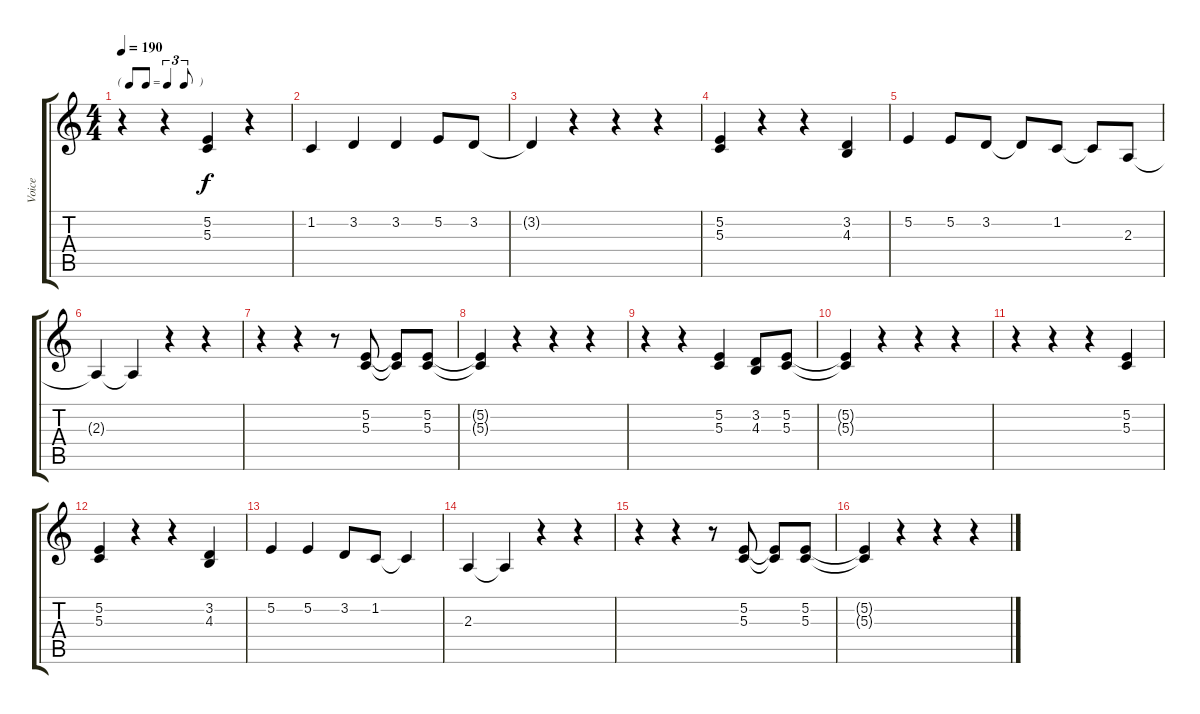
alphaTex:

\track ("Voice" "Voice") {instrument cello}
\staff {score tabs}
\tuning (E4 B3 G3 D3 A2 E2) {hide}
\ts (4 4)
\tf triplet8th
\tempo 190
\clef g2
\ks c
r.4{dy f} r.4 (5.2 5.3).4 r.4 |
1.2.4 3.2.4 3.2.4 5.2.8 3.2.8 |
3.2{t}.4 r.4 r.4 r.4 |
(5.2 5.3).4 r.4 r.4 (3.2 4.3).4 |
5.2.4 5.2.8 3.2.8 3.2{t}.8 1.2.8 1.2{t}.8 2.3.8 |
2.3{t}.4 2.3{t}.4 r.4 r.4 |
r.4 r.4 r.8 (5.2 5.3).8 (5.2{t} 5.3{t}).8 (5.2 5.3).8 |
(5.2{t} 5.3{t}).4 r.4 r.4 r.4 |
r.4 r.4 (5.2 5.3).4 (3.2 4.3).8 (5.2 5.3).8 |
(5.2{t} 5.3{t}).4 r.4 r.4 r.4 |
r.4 r.4 r.4 (5.2 5.3).4 |
(5.2 5.3).4 r.4 r.4 (3.2 4.3).4 |
5.2.4 5.2.4 3.2.8 1.2.8 1.2{t}.4 |
2.3.4 2.3{t}.4 r.4 r.4 |
r.4 r.4 r.8 (5.2 5.3).8 (5.2{t} 5.3{t}).8 (5.2 5.3).8 |
(5.2{t} 5.3{t}).4 r.4 r.4 r.4
